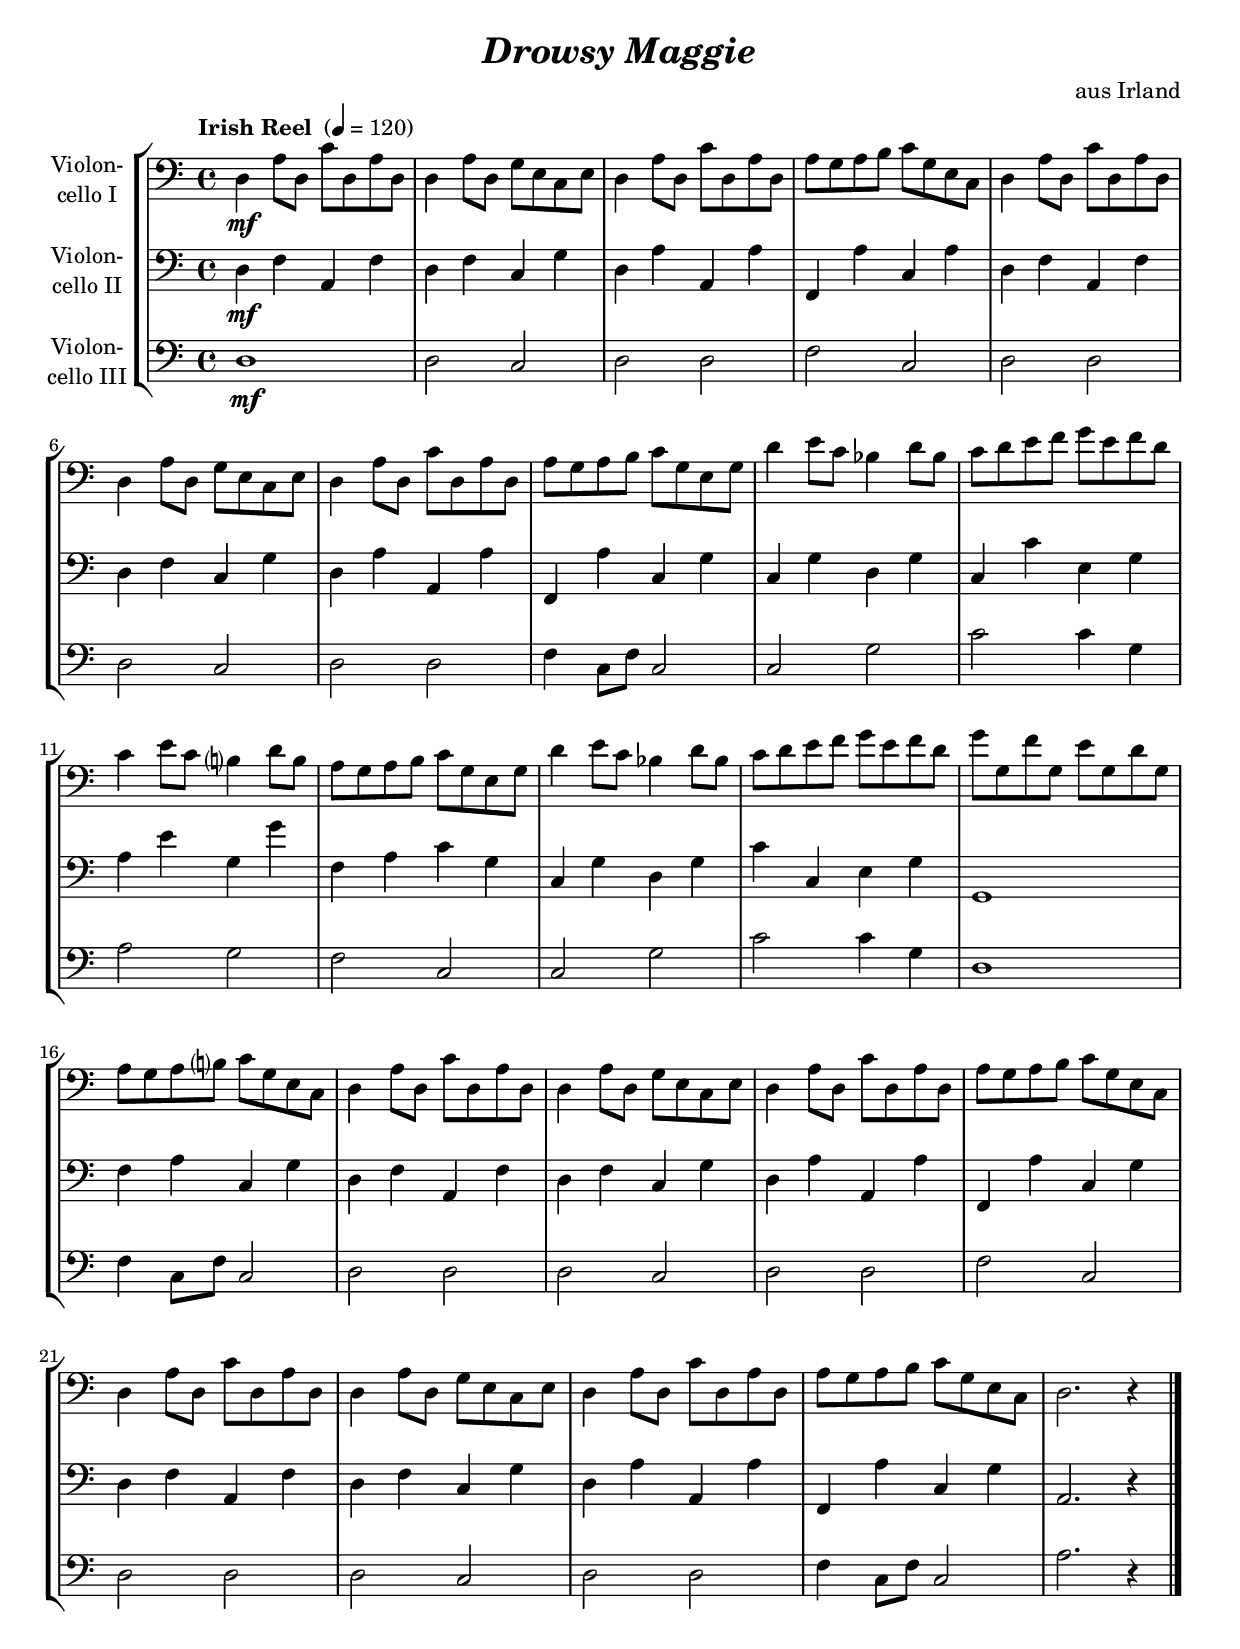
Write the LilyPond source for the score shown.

\version "2.16.2"
\include "deutsch.ly"

#(set-global-staff-size 19.5)

\header {
  title     = \markup \bold \italic "Drowsy Maggie"
  composer  = "aus Irland"
%  arranger  = "arr.:"
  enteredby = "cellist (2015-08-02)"
}

voiceconsts = {
  \key e \minor
  \time 4/4
  \tempo "Irish Reel " 4=120
  \clef "bass"
  %\numericTimeSignature
  \compressFullBarRests
  % Set default beaming for all staves
%  \set Timing.beamExceptions = #'()
%  \set Timing.baseMoment     = #(ly:make-moment 1 4)
%  \set Timing.beatStructure  = #'(1 1 1 1)
%  \slurDashed 
}

mihi = "clarinet"
miba = "bassoon"
%mihi = "string ensemble 1"
%miba = "drawbar organ"
%miba = "acoustic grand"

\include "v1.ily"
vb = \relative c {
  \voiceconsts

  a4\mf c e, c'
  a c g d'
  a e' e, e'
  c, e' g, e'

  a, c e, c'
  a c g d'
  a e' e, e'
  c, e' g, d'
  g, d' a d

  g, g' h, d
  e h' d, d'
  c, e g d
  g, d' a d
  g g, h d

  d,1
  c'4 e g, d'
  a c e, c'
  a c g d'
  a e' e, e'

  c, e' g, d'
  a c e, c'
  a c g d'
  a e' e, e'
  c, e' g, d'
  e,2. r4 \bar "|."
}

vc = \relative c {
   \voiceconsts

   a1\mf
   a2 g
   a a
   c g

   a a
   a g
   a a
   c4 g8 c g2
   g d'

   g g4 d
   e2 d
   c g
   g d'
   g g4 d

   a1
   c4 g8 c g2
   a a
   a g
   a a

   c g
   a a
   a g
   a a
   c4 g8 c g2
   e'2. r4 \bar "|."
}


music = \new StaffGroup <<
      \new Staff {
        \set Staff.midiInstrument = \mihi
        \set Staff.instrumentName = \markup \center-column { "Violon-" "cello I" }
        \transpose e a { \va }
      }

      \new Staff {
        \set Staff.midiInstrument = \miba
        \set Staff.instrumentName = \markup \center-column { "Violon-" "cello II" }
        \transpose e a { \vb }
      }

      \new Staff {
        \set Staff.midiInstrument = \miba
        \set Staff.instrumentName = \markup \center-column { "Violon-" "cello III" }
        \transpose e a { \vc }
      }
>>

\book {
  \score {
    \music
    \layout {}
  }

  \score {
    \unfoldRepeats \music

    \midi {
      \context {
        \Score
      }
    }
  }
}
